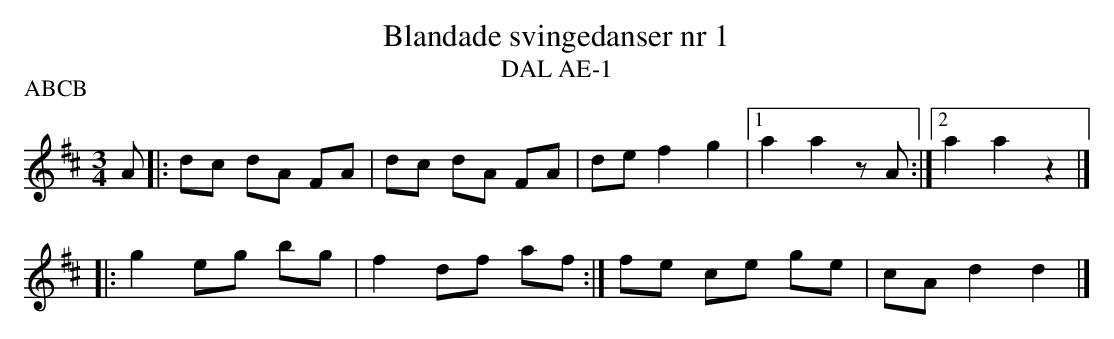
X:1
T:Blandade svingedanser nr 1
T:DAL AE-1
M:3/4
L:1/8
P:ABCB
Q:108
K:D
A |: dc dA FA | dc dA FA | de f2 g2 |1 a2 a2 zA :|2 a2 a2 z2 |]
|: g2 eg bg | f2 df af :| fe ce ge | cA d2 d2 |]
